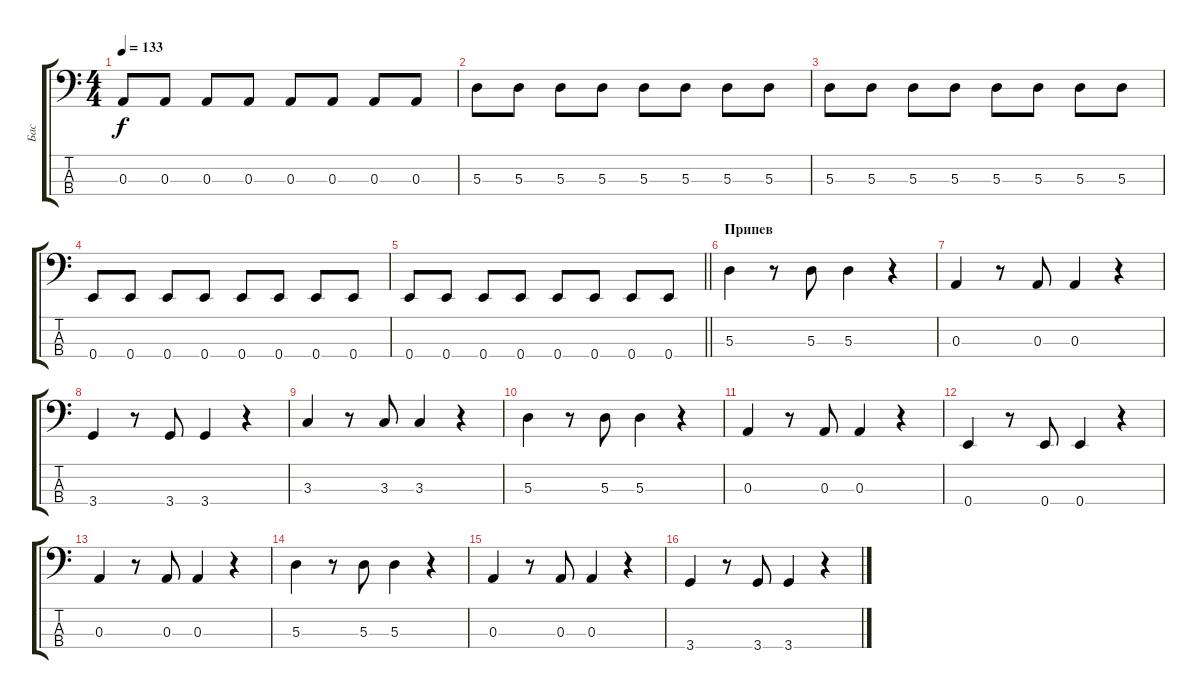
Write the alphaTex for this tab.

\track ("Бас" "Бас") {instrument electricbassfinger}
\staff {score tabs}
\tuning (G2 D2 A1 E1) {hide}
\ts (4 4)
\tempo 133
\clef f4
\ks c
0.3.8{dy f} 0.3.8 0.3.8 0.3.8 0.3.8 0.3.8 0.3.8 0.3.8 |
5.3.8 5.3.8 5.3.8 5.3.8 5.3.8 5.3.8 5.3.8 5.3.8 |
5.3.8 5.3.8 5.3.8 5.3.8 5.3.8 5.3.8 5.3.8 5.3.8 |
0.4.8 0.4.8 0.4.8 0.4.8 0.4.8 0.4.8 0.4.8 0.4.8 |
\barLineRight lightlight
0.4.8 0.4.8 0.4.8 0.4.8 0.4.8 0.4.8 0.4.8 0.4.8 |
\section ("" "Припев")
5.3.4 r.8 5.3.8 5.3.4 r.4 |
0.3.4 r.8 0.3.8 0.3.4 r.4 |
3.4.4 r.8 3.4.8 3.4.4 r.4 |
3.3.4 r.8 3.3.8 3.3.4 r.4 |
5.3.4 r.8 5.3.8 5.3.4 r.4 |
0.3.4 r.8 0.3.8 0.3.4 r.4 |
0.4.4 r.8 0.4.8 0.4.4 r.4 |
0.3.4 r.8 0.3.8 0.3.4 r.4 |
5.3.4 r.8 5.3.8 5.3.4 r.4 |
0.3.4 r.8 0.3.8 0.3.4 r.4 |
3.4.4 r.8 3.4.8 3.4.4 r.4
